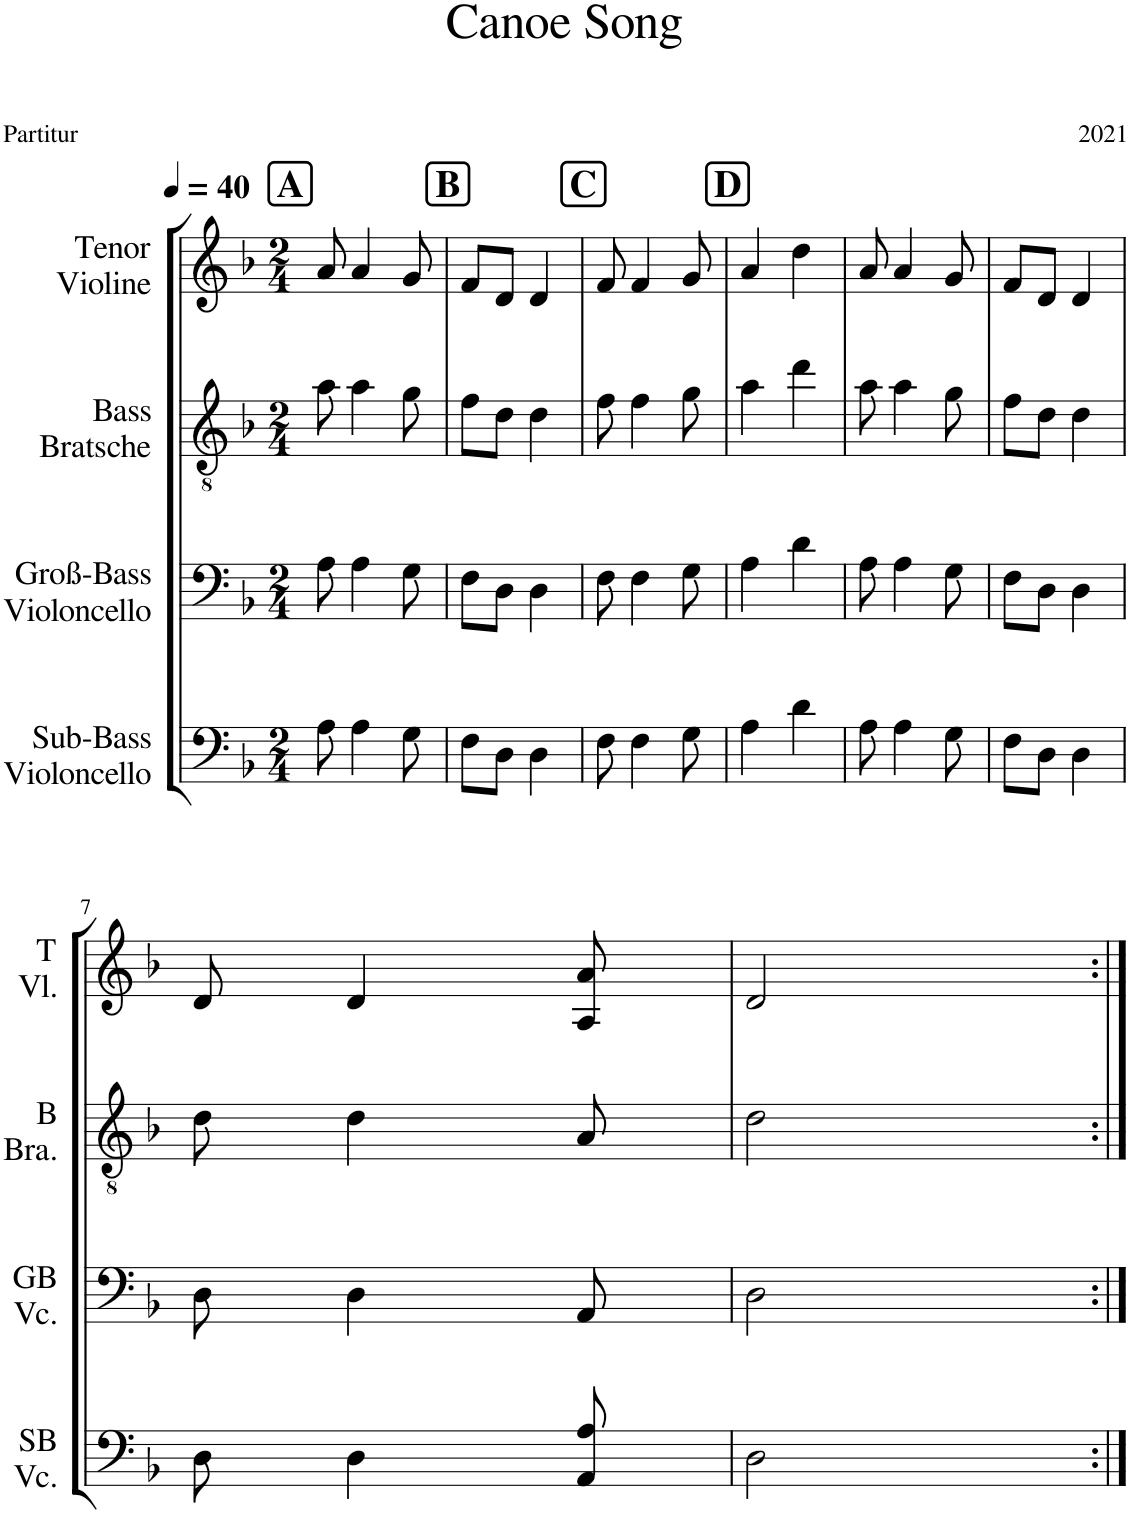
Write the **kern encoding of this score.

**kern	**kern	**kern	**kern
*part4	*part3	*part2	*part1
*staff4	*staff3	*staff2	*staff1
*I"Sub-Bass Violoncello	*I"Groß-Bass Violoncello	*I"Bass Bratsche	*I"Tenor Violine
*I'SB Vc.	*I'GB Vc.	*I'B Bra.	*I'T Vl.
*clefF4	*clefF4	*clefGv2	*clefG2
*k[b-]	*k[b-]	*k[b-]	*k[b-]
*F:	*F:	*F:	*F:
*M2/4	*M2/4	*M2/4	*M2/4
*MM40	*MM40	*MM40	*MM40
!!LO:REH:place=s1:a:B:cj:fs=14:t=A
=1	=1	=1	=1
8A\	8A\	8a\	8a/
4A\	4A\	4a\	4a/
8G\	8G\	8g\	8g/
!!LO:REH:place=s1:a:B:cj:fs=14:t=B
=2	=2	=2	=2
8F\L	8F\L	8f\L	8f/L
8D\J	8D\J	8d\J	8d/J
4D\	4D\	4d\	4d/
!!LO:REH:place=s1:a:B:cj:fs=14:t=C
=3	=3	=3	=3
8F\	8F\	8f\	8f/
4F\	4F\	4f\	4f/
8G\	8G\	8g\	8g/
!!LO:REH:place=s1:a:B:cj:fs=14:t=D
=4	=4	=4	=4
4A\	4A\	4a\	4a/
4d\	4d\	4dd\	4dd\
=5	=5	=5	=5
8A\	8A\	8a\	8a/
4A\	4A\	4a\	4a/
8G\	8G\	8g\	8g/
=6	=6	=6	=6
8F\L	8F\L	8f\L	8f/L
8D\J	8D\J	8d\J	8d/J
4D\	4D\	4d\	4d/
!!LO:LB:g=z
=7	=7	=7	=7
8D\	8D\	8d\	8d/
4D\	4D\	4d\	4d/
8AA/ 8A/	8AA/	8A/	8A/ 8a/
=8	=8	=8	=8
2D\	2D\	2d\	2d/
=:|!	=:|!	=:|!	=:|!
*-	*-	*-	*-
